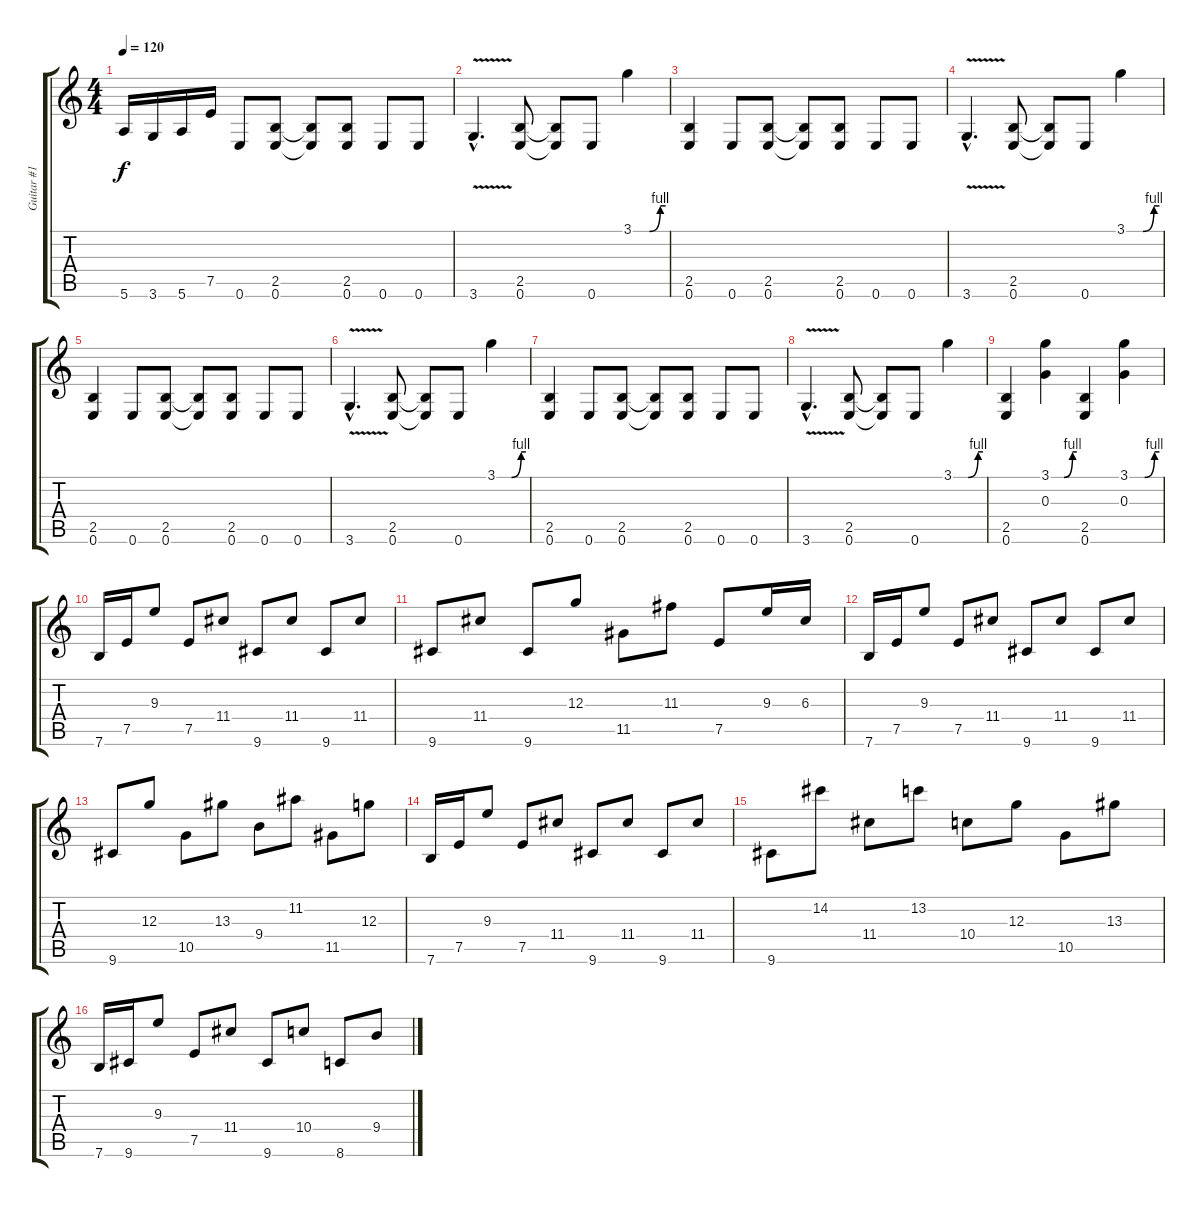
\track ("Guitar #1" "Guitar #1") {instrument distortionguitar}
\staff {score tabs}
\tuning (E4 B3 G3 D3 A2 E2) {hide}
\ts (4 4)
\tempo 120
\clef g2
\ks c
5.6.16{dy f} 3.6.16 5.6.16 7.5.16 0.6.8 (2.5 0.6).8 (2.5{t} 0.6{t}).8 (2.5 0.6).8 0.6.8 0.6.8 |
3.6{v hac}.4{d} (2.5 0.6).8 (2.5{t} 0.6{t}).8 0.6.8 3.1{be (custom 0 0 30 0 50 4 60 4)}.4 |
(2.5 0.6).4 0.6.8 (2.5 0.6).8 (2.5{t} 0.6{t}).8 (2.5 0.6).8 0.6.8 0.6.8 |
3.6{v hac}.4{d} (2.5 0.6).8 (2.5{t} 0.6{t}).8 0.6.8 3.1{be (custom 0 0 30 0 50 4 60 4)}.4 |
(2.5 0.6).4 0.6.8 (2.5 0.6).8 (2.5{t} 0.6{t}).8 (2.5 0.6).8 0.6.8 0.6.8 |
3.6{v hac}.4{d} (2.5 0.6).8 (2.5{t} 0.6{t}).8 0.6.8 3.1{be (custom 0 0 30 0 50 4 60 4)}.4 |
(2.5 0.6).4 0.6.8 (2.5 0.6).8 (2.5{t} 0.6{t}).8 (2.5 0.6).8 0.6.8 0.6.8 |
3.6{v hac}.4{d} (2.5 0.6).8 (2.5{t} 0.6{t}).8 0.6.8 3.1{be (custom 0 0 30 0 50 4 60 4)}.4 |
(2.5 0.6).4 (3.1{be (custom 0 0 30 0 50 4 60 4)} 0.3).4 (2.5 0.6).4 (3.1{be (custom 0 0 30 0 50 4 60 4)} 0.3).4 |
7.6.16 7.5.16 9.3.8 7.5.8 11.4.8 9.6.8 11.4.8 9.6.8 11.4.8 |
9.6.8 11.4.8 9.6.8 12.3.8 11.5.8 11.3.8 7.5.8 9.3.16 6.3.16 |
7.6.16 7.5.16 9.3.8 7.5.8 11.4.8 9.6.8 11.4.8 9.6.8 11.4.8 |
9.6.8 12.3.8 10.5.8 13.3.8 9.4.8 11.2.8 11.5.8 12.3.8 |
7.6.16 7.5.16 9.3.8 7.5.8 11.4.8 9.6.8 11.4.8 9.6.8 11.4.8 |
9.6.8 14.2.8 11.4.8 13.2.8 10.4.8 12.3.8 10.5.8 13.3.8 |
7.6.16 9.6.16 9.3.8 7.5.8 11.4.8 9.6.8 10.4.8 8.6.8 9.4.8
